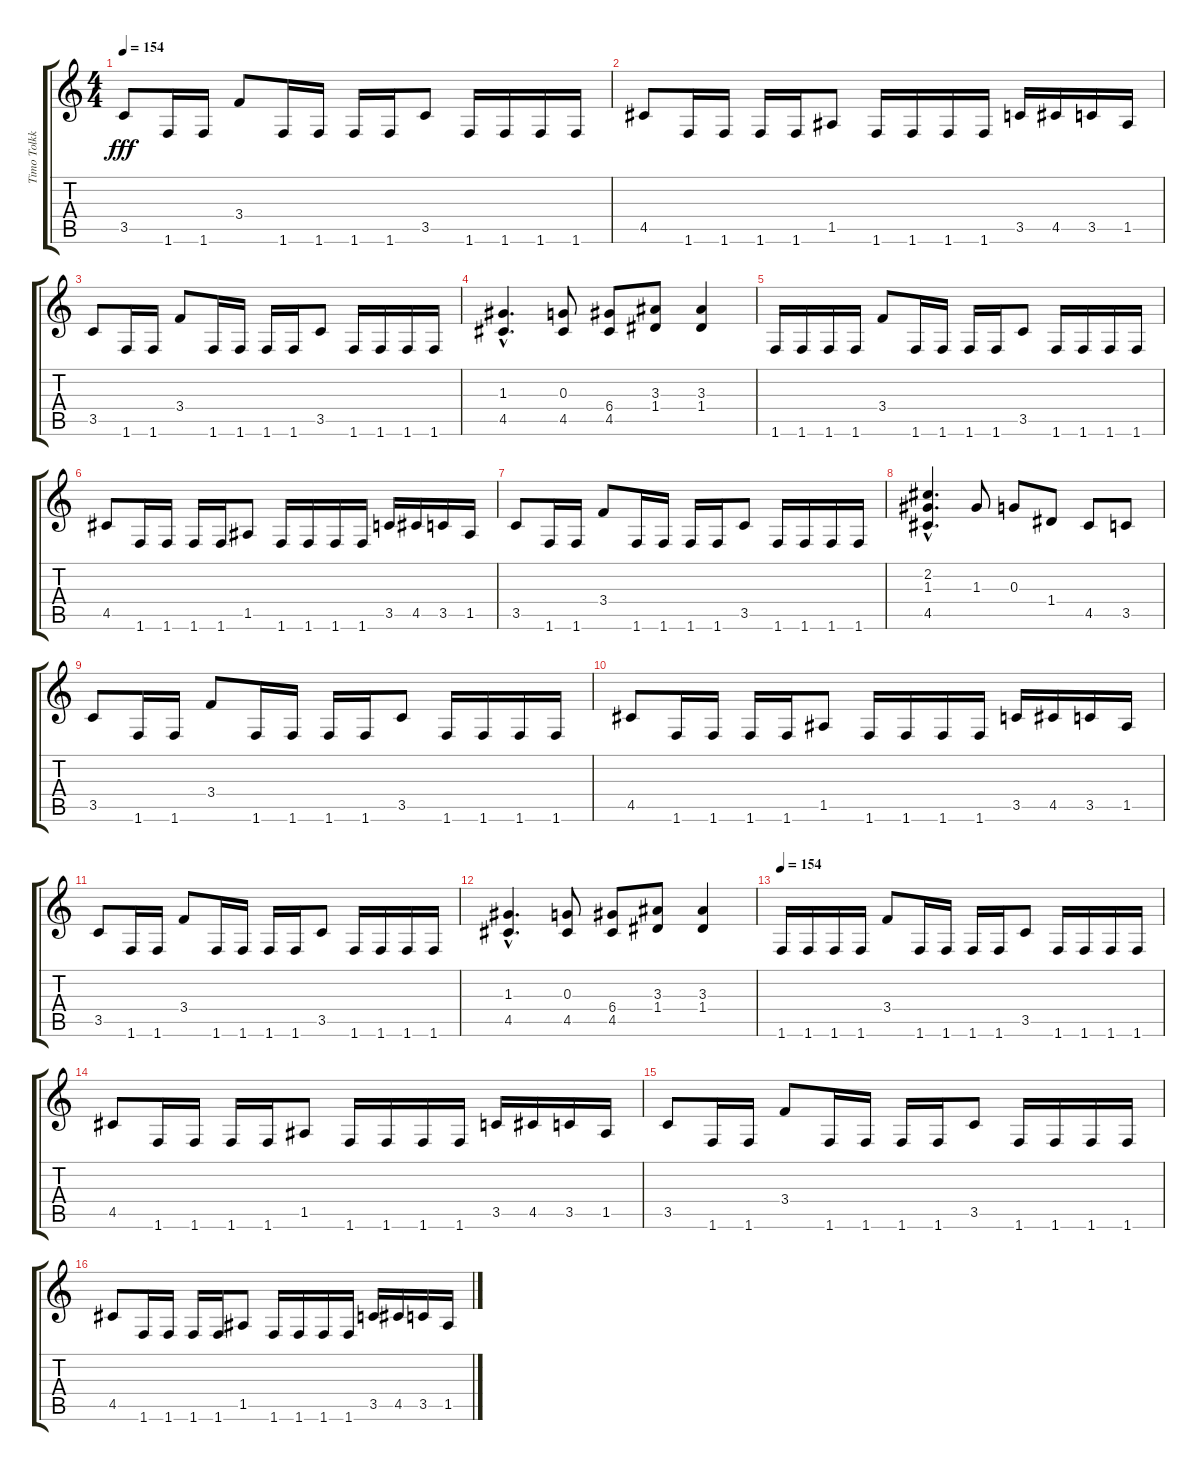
\track ("Timo Tolkki" "Timo Tolkk") {instrument distortionguitar}
\staff {score tabs}
\tuning (E4 B3 G3 D3 A2 E2) {hide}
\ts (4 4)
\tempo 154
\clef g2
\ks c
3.5.8{dy fff} 1.6.16 1.6.16 3.4.8 1.6.16 1.6.16 1.6.16 1.6.16 3.5.8 1.6.16 1.6.16 1.6.16 1.6.16 |
4.5.8 1.6.16 1.6.16 1.6.16 1.6.16 1.5.8 1.6.16 1.6.16 1.6.16 1.6.16 3.5.16 4.5.16 3.5.16 1.5.16 |
3.5.8 1.6.16 1.6.16 3.4.8 1.6.16 1.6.16 1.6.16 1.6.16 3.5.8 1.6.16 1.6.16 1.6.16 1.6.16 |
(1.3{hac} 4.5{hac}).4{d} (0.3 4.5).8 (6.4 4.5).8 (3.3 1.4).8 (3.3 1.4).4 |
1.6.16 1.6.16 1.6.16 1.6.16 3.4.8 1.6.16 1.6.16 1.6.16 1.6.16 3.5.8 1.6.16 1.6.16 1.6.16 1.6.16 |
4.5.8 1.6.16 1.6.16 1.6.16 1.6.16 1.5.8 1.6.16 1.6.16 1.6.16 1.6.16 3.5.16 4.5.16 3.5.16 1.5.16 |
3.5.8 1.6.16 1.6.16 3.4.8 1.6.16 1.6.16 1.6.16 1.6.16 3.5.8 1.6.16 1.6.16 1.6.16 1.6.16 |
(2.2{hac} 1.3{hac} 4.5{hac}).4{d} 1.3.8 0.3.8 1.4.8 4.5.8 3.5.8 |
3.5.8 1.6.16 1.6.16 3.4.8 1.6.16 1.6.16 1.6.16 1.6.16 3.5.8 1.6.16 1.6.16 1.6.16 1.6.16 |
4.5.8 1.6.16 1.6.16 1.6.16 1.6.16 1.5.8 1.6.16 1.6.16 1.6.16 1.6.16 3.5.16 4.5.16 3.5.16 1.5.16 |
3.5.8 1.6.16 1.6.16 3.4.8 1.6.16 1.6.16 1.6.16 1.6.16 3.5.8 1.6.16 1.6.16 1.6.16 1.6.16 |
(1.3{hac} 4.5{hac}).4{d} (0.3 4.5).8 (6.4 4.5).8 (3.3 1.4).8 (3.3 1.4).4 |
\tempo 154
1.6.16 1.6.16 1.6.16 1.6.16 3.4.8 1.6.16 1.6.16 1.6.16 1.6.16 3.5.8 1.6.16 1.6.16 1.6.16 1.6.16 |
4.5.8 1.6.16 1.6.16 1.6.16 1.6.16 1.5.8 1.6.16 1.6.16 1.6.16 1.6.16 3.5.16 4.5.16 3.5.16 1.5.16 |
3.5.8 1.6.16 1.6.16 3.4.8 1.6.16 1.6.16 1.6.16 1.6.16 3.5.8 1.6.16 1.6.16 1.6.16 1.6.16 |
4.5.8 1.6.16 1.6.16 1.6.16 1.6.16 1.5.8 1.6.16 1.6.16 1.6.16 1.6.16 3.5.16 4.5.16 3.5.16 1.5.16
